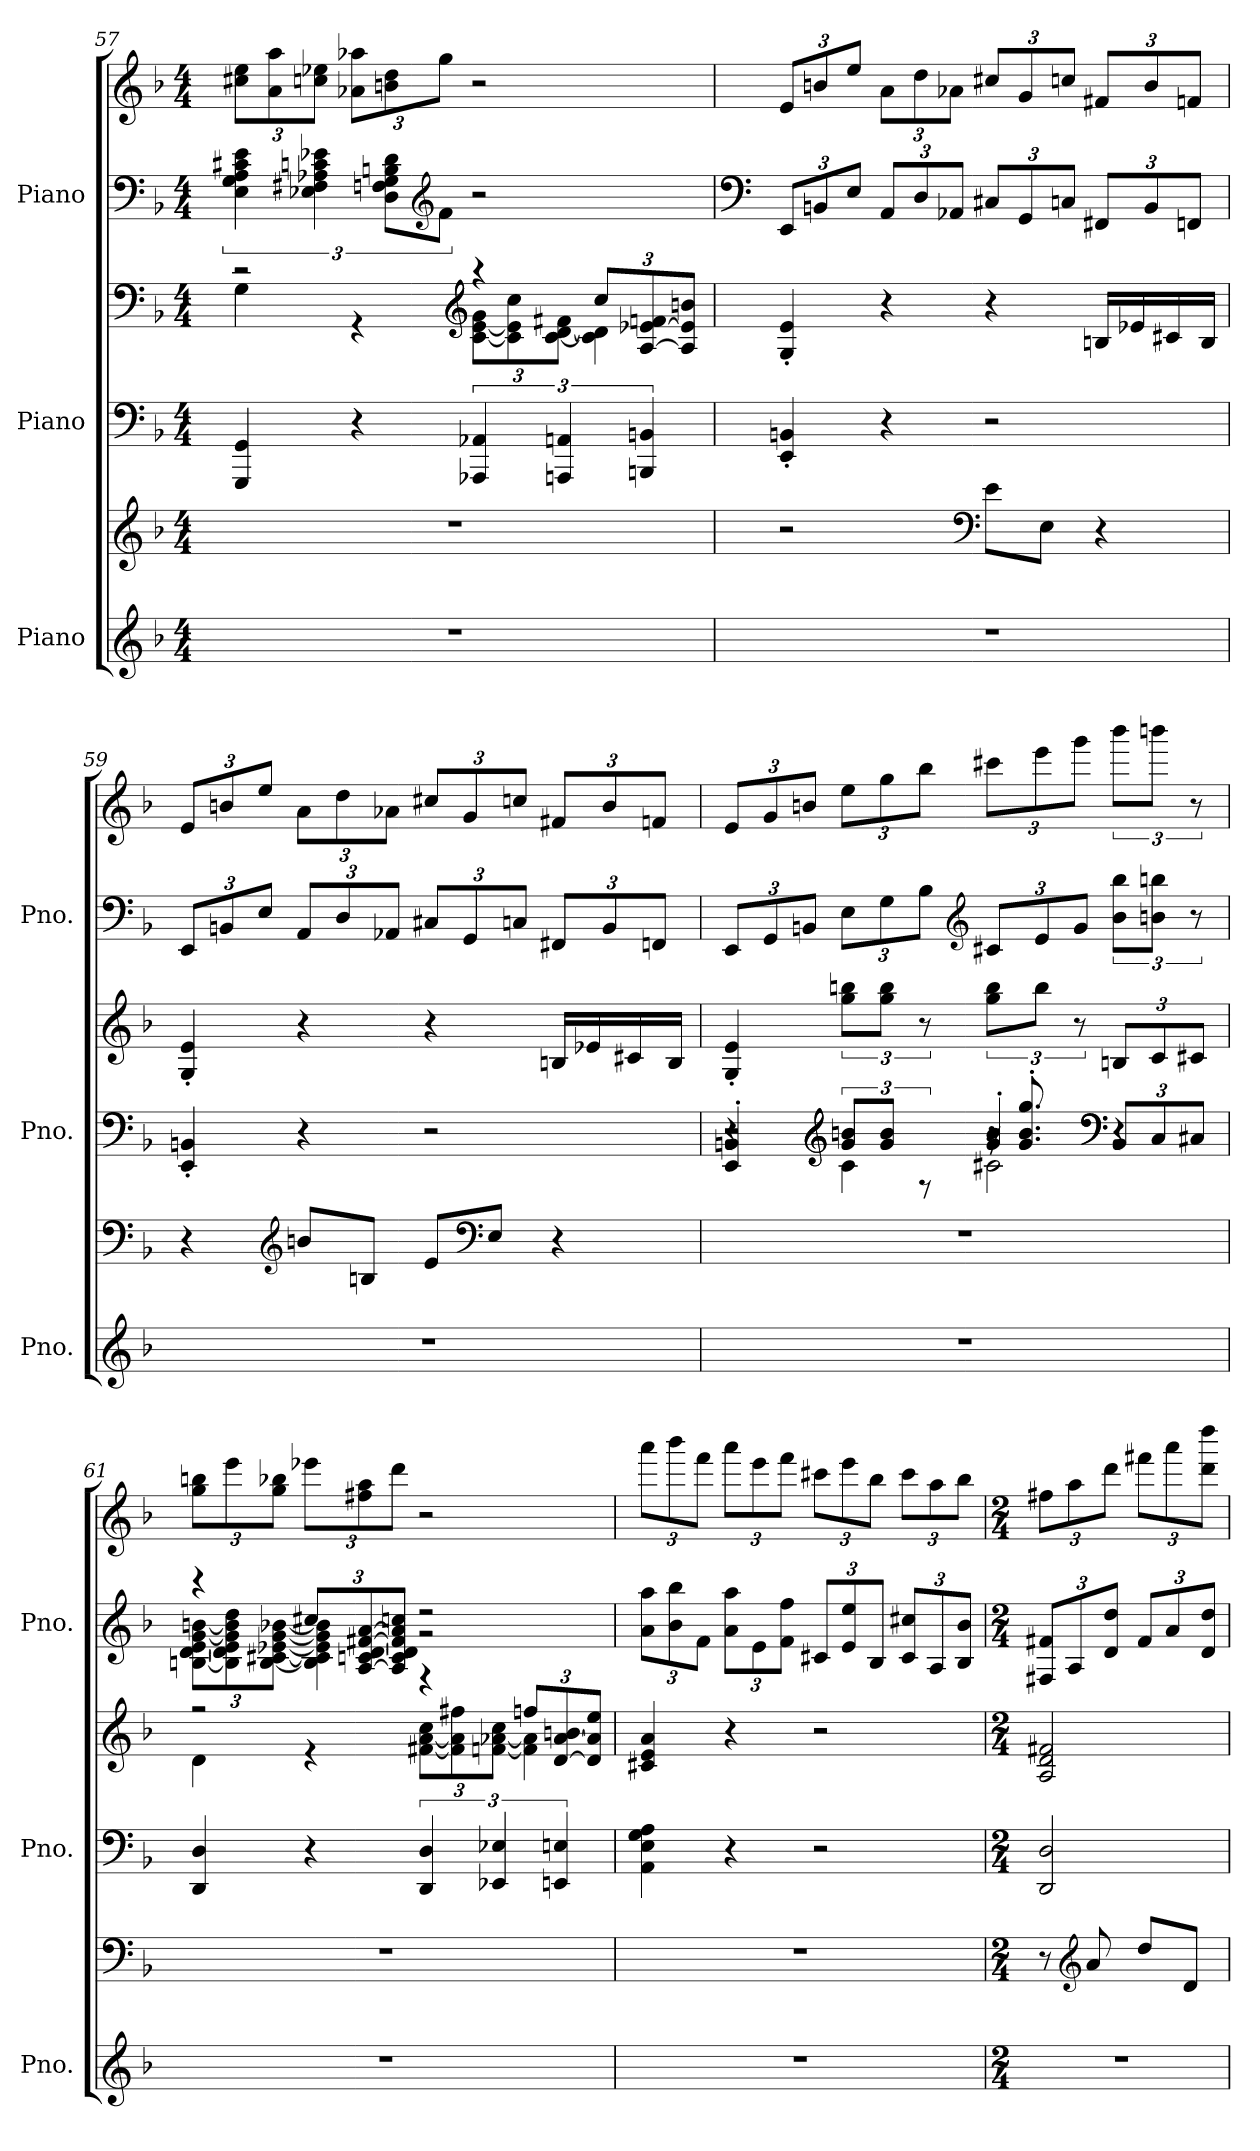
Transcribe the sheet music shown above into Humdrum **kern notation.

**kern	**kern	**kern	**kern	**kern	**kern
*part3	*part3	*part2	*part2	*part1	*part1
*staff6	*staff5	*staff4	*staff3	*staff2	*staff1
*I"Piano	*	*I"Piano	*	*I"Piano	*
*I'Pno.	*	*I'Pno.	*	*I'Pno.	*
!!LO:PB:g=z
*clefG2	*clefG2	*clefF4	*clefF4	*clefF4	*clefG2
*k[b-]	*k[b-]	*k[b-]	*k[b-]	*k[b-]	*k[b-]
*M4/4	*M4/4	*M4/4	*M4/4	*M4/4	*M4/4
=57	=57	=57	=57	=57	=57
*	*	*	*^	*	*
*	*	*	*	*	*	*Xbrackettup
1r	1r	4GGG/ 4GG/	2r	4G\	6E\ 6G\ 6A\ 6c#X\ 6e\	12cc#X\ 12ee\L
.	.	.	.	.	.	12a\ 12aa\
.	.	.	.	.	6E-X\ 6F#X\ 6A-X\ 6cn\ 6e-X\	12ccn\ 12ee-X\J
.	.	4r	.	4r	.	12a-X\ 12aa-X\L
.	.	.	.	.	12D\ 12Fn\ 12G\ 12Bn\ 12d\L	12bn\ 12dd\
*	*	*	*	*	*clefG2	*
.	.	.	.	.	12f\J	12gg\J
*	*	*	*clefG2	*	*	*
*	*	*	*	*Xbrackettup	*	*
.	.	6AAA-X/ 6AA-X/	4r	[12c\ [12e\ 12g\L	2r	2r
.	.	.	.	12c\] 12e\] 12cc\	.	.
.	.	6AAAn/ 6AAn/	.	[12c\ [12d\ 12f#X\J	.	.
.	.	.	12cc/L	4c\] 4d\]	.	.
.	.	6BBBn/ 6BBn/	[12A/ [12e-X/ 12fn/	.	.	.
.	.	.	12A/] 12e-/] 12bn/J	.	.	.
*	*	*	*v	*v	*	*
!!LO:LB:g=z
=58	=58	=58	=58	=58	=58
*	*	*	*	*clefF4	*
*	*	*	*	*Xbrackettup	*
1r	2r	4EE/' 4BBn/'	4G/' 4e/'	12EE/L	12e/L
.	.	.	.	12BBn/	12bn/
.	.	.	.	12E/J	12ee/J
.	.	4r	4r	12AA/L	12a\L
.	.	.	.	12D/	12dd\
.	.	.	.	12AA-X/J	12a-X\J
*	*clefF4	*	*	*	*
.	8e\L	2r	4r	12C#X/L	12cc#X/L
.	.	.	.	12GG/	12g/
.	8E\J	.	.	.	.
.	.	.	.	12Cn/J	12ccn/J
.	4r	.	16Bn/LL	12FF#X/L	12f#X/L
.	.	.	16e-X/	.	.
.	.	.	.	12BB/	12b/
.	.	.	16c#X/	.	.
.	.	.	.	12FFn/J	12fn/J
.	.	.	16B/JJ	.	.
=59	=59	=59	=59	=59	=59
1r	4r	4EE/' 4BBn/'	4G/' 4e/'	12EE/L	12e/L
.	.	.	.	12BBn/	12bn/
.	.	.	.	12E/J	12ee/J
*	*clefG2	*	*	*	*
.	8bn/L	4r	4r	12AA/L	12a\L
.	.	.	.	12D/	12dd\
.	8Bn/J	.	.	.	.
.	.	.	.	12AA-X/J	12a-X\J
.	8e/L	2r	4r	12C#X/L	12cc#X/L
.	.	.	.	12GG/	12g/
*	*clefF4	*	*	*	*
.	8E/J	.	.	.	.
.	.	.	.	12Cn/J	12ccn/J
.	4r	.	16Bn/LL	12FF#X/L	12f#X/L
.	.	.	16e-X/	.	.
.	.	.	.	12BB/	12b/
.	.	.	16c#X/	.	.
.	.	.	.	12FFn/J	12fn/J
.	.	.	16B/JJ	.	.
!!LO:PB:g=z
=60	=60	=60	=60	=60	=60
*	*	*^	*	*	*
*	*	*	*^	*	*	*
1r	1r	2r	4r	4EE/' 4BBn/'	4G/' 4e/'	12EE/L	12e/L
.	.	.	.	.	.	12GG/	12g/
.	.	.	.	.	.	12BBn/J	12bn/J
*	*	*clefG2	*	*	*	*	*
*	*	*	*	*	*brackettup	*	*
.	.	.	4c\	12g/ 12bn/L	12gg\ 12bbn\L	12E\L	12ee\L
.	.	.	.	12g/ 12b/J	12gg\ 12bb\J	12G\	12gg\
.	.	.	.	12r	12r	12B-\J	12bb-\J
*	*	*	*	*	*	*clefG2	*
.	.	4g/' 4b/'	2c#X\	16r	12gg\ 12bb\L	12c#X/L	12ccc#X\L
.	.	.	.	8.g/' 8.b/' 8.gg/'	.	.	.
.	.	.	.	.	12bb\J	12e/	12eee\
.	.	.	.	.	12r	12g/J	12ggg\J
*	*	*clefF4	*	*	*	*	*
*	*	*	*	*Xbrackettup	*Xbrackettup	*brackettup	*brackettup
.	.	4r	.	12BB/L	12Bn/L	12b-\ 12bb-\L	12bbb-\L
.	.	.	.	12C/	12c/	12bn\ 12bbn\J	12bbbn\J
.	.	.	.	12C#X/J	12c#X/J	12r	12r
*	*	*v	*v	*v	*	*	*
!!LO:LB:g=z
=61	=61	=61	=61	=61	=61
*	*	*	*^	*^	*
*	*	*	*	*	*	*Xbrackettup	*Xbrackettup
1r	1r	4DD/ 4D/	2r	4d\	4r	[12Bn\ [12d\ [12e\ [12g\ [12bn\L	12gg\ 12bbn\L
.	.	.	.	.	.	12B\] 12d\] 12e\] 12g\] 12b\] 12dd\	12eee\
.	.	.	.	.	.	[12B\ [12c#X\ [12e-X\ [12g\ [12b-X\J	12gg\ 12bb-X\J
.	.	4r	.	4r	12cc#X/L	4B\] 4c#\] 4e-\] 4g\] 4b-\]	12eee-X\L
.	.	.	.	.	[12A/ [12cn/ [12d/ [12f#X/ [12a/	.	12ff#X\ 12aa\
.	.	.	.	.	12A/] 12c/] 12d/] 12f#/] 12a/] 12ccn/J	.	12ddd\J
*	*	*brackettup	*	*	*	*	*
.	.	6DD/ 6D/	4r	[12f#X\ [12a\ 12cc\L	2r	2r	2r
.	.	.	.	12f#\] 12a\] 12ff#X\	.	.	.
.	.	6EE-X/ 6E-X/	.	[12fn\ [12a-X\ 12cc\J	.	.	.
.	.	.	12ffn/L	4f\] 4a-\]	.	.	.
.	.	6EEn/ 6En/	[12d/ [12a-/ 12bn/	.	.	.	.
.	.	.	12d/] 12a-/] 12ee/J	.	.	.	.
*	*	*	*v	*v	*	*	*
*	*	*	*	*v	*v	*
!!LO:PB:g=z
=62	=62	=62	=62	=62	=62
1r	1r	4AA\ 4E\ 4G\ 4A\	4c#X/ 4e/ 4a/	12a\ 12aa\L	12aaa\L
.	.	.	.	12b-\ 12bb-\	12bbb-\
.	.	.	.	12f\J	12fff\J
.	.	4r	4r	12a\ 12aa\L	12aaa\L
.	.	.	.	12e\	12eee\
.	.	.	.	12f\ 12ff\J	12fff\J
.	.	2r	2r	12c#X/L	12ccc#X\L
.	.	.	.	12e/ 12ee/	12eee\
.	.	.	.	12B-/J	12bb-\J
.	.	.	.	12c#/ 12cc#X/L	12ccc#\L
.	.	.	.	12A/	12aa\
.	.	.	.	12B-/ 12b-/J	12bb-\J
=63	=63	=63	=63	=63	=63
*M2/4	*M2/4	*M2/4	*M2/4	*M2/4	*M2/4
2r	8r	2DD/ 2D/	2A/ 2d/ 2f#X/	12F#X/ 12f#X/L	12ff#X\L
.	.	.	.	12A/	12aa\
*	*clefG2	*	*	*	*
.	8a/	.	.	.	.
.	.	.	.	12d/ 12dd/J	12ddd\J
.	8dd/L	.	.	12f#/L	12fff#X\L
.	.	.	.	12a/	12aaa\
.	8d/J	.	.	.	.
.	.	.	.	12d/ 12dd/J	12ddd\ 12dddd\J
=	=	=	=	=	=
*-	*-	*-	*-	*-	*-
